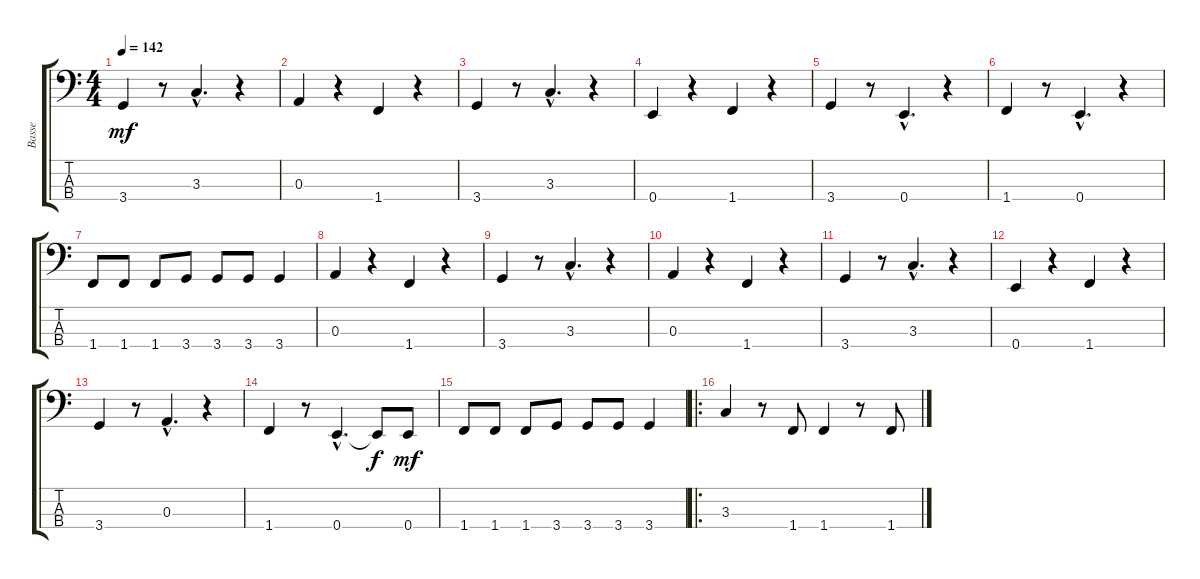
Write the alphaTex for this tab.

\track ("Basse" "Basse") {instrument electricbassfinger}
\staff {score tabs}
\tuning (G2 D2 A1 E1) {hide}
\ts (4 4)
\tempo 142
\clef f4
\ks c
3.4.4{dy mf} r.8 3.3{hac}.4{d} r.4 |
0.3.4 r.4 1.4.4 r.4 |
3.4.4 r.8 3.3{hac}.4{d} r.4 |
0.4.4 r.4 1.4.4 r.4 |
3.4.4 r.8 0.4{hac}.4{d} r.4 |
1.4.4 r.8 0.4{hac}.4{d} r.4 |
1.4.8 1.4.8 1.4.8 3.4.8 3.4.8 3.4.8 3.4.4 |
0.3.4 r.4 1.4.4 r.4 |
3.4.4 r.8 3.3{hac}.4{d} r.4 |
0.3.4 r.4 1.4.4 r.4 |
3.4.4 r.8 3.3{hac}.4{d} r.4 |
0.4.4 r.4 1.4.4 r.4 |
3.4.4 r.8 0.3{hac}.4{d} r.4 |
1.4.4 r.8 0.4{hac}.4{d} 0.4{t}.8{dy f} 0.4.8{dy mf} |
1.4.8 1.4.8 1.4.8 3.4.8 3.4.8 3.4.8 3.4.4 |
\ro
3.3.4 r.8 1.4.8 1.4.4 r.8 1.4.8
